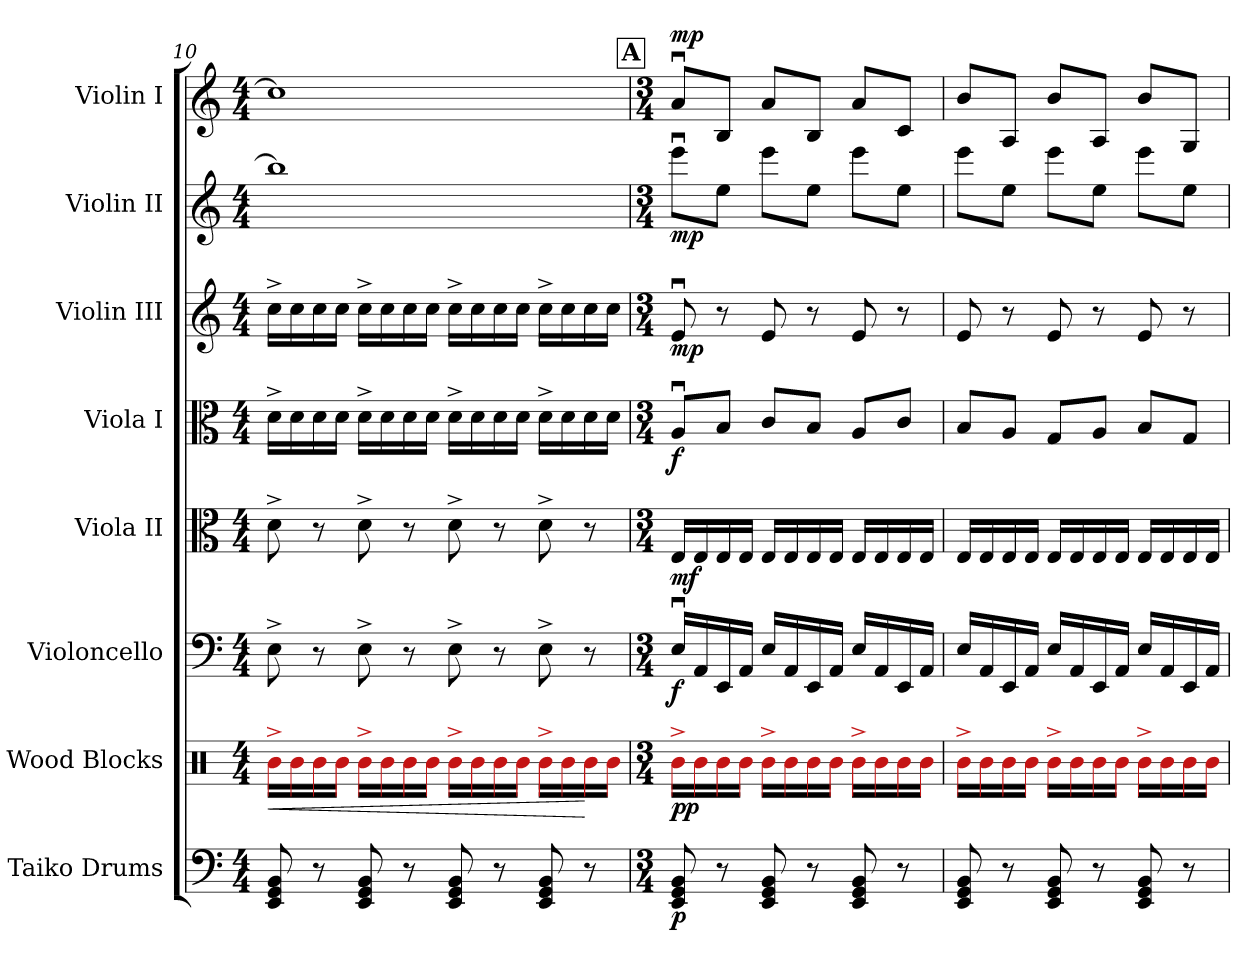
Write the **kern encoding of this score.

**kern	**dynam	**kern	**dynam	**kern	**dynam	**kern	**dynam	**kern	**dynam	**kern	**dynam	**kern	**dynam	**kern	**dynam
*part8	*part8	*part7	*part7	*part6	*part6	*part5	*part5	*part4	*part4	*part3	*part3	*part2	*part2	*part1	*part1
*staff8	*staff8	*staff7	*staff7	*staff6	*staff6	*staff5	*staff5	*staff4	*staff4	*staff3	*staff3	*staff2	*staff2	*staff1	*staff1
*I"Taiko Drums	*	*I"Wood Blocks	*	*I"Violoncello	*	*I"Viola II	*	*I"Viola I	*	*I"Violin III	*	*I"Violin II	*	*I"Violin I	*
*I'Taiko	*	*I'W.B.	*	*I'Vc.	*	*I'Vla.	*	*I'Vla.	*	*I'Vln.	*	*I'Vln. II	*	*I'Vln. I	*
*clefF4	*	*clefX	*	*clefF4	*	*clefC3	*	*clefC3	*	*clefG2	*	*clefG2	*	*clefG2	*
*ITrd-14c-24	*	*	*	*	*	*	*	*	*	*	*	*	*	*	*
*k[]	*	*k[]	*	*k[]	*	*k[]	*	*k[]	*	*k[]	*	*k[]	*	*k[]	*
*M4/4	*	*M4/4	*	*M4/4	*	*M4/4	*	*M4/4	*	*M4/4	*	*M4/4	*	*M4/4	*
=10	=10	=10	=10	=10	=10	=10	=10	=10	=10	=10	=10	=10	=10	=10	=10
!	!	!	!LO:HP:b	!	!	!	!	!	!	!	!	!	!	!	!
8e/ 8g/ 8b/	.	16b^\LL	<	8E^\	.	8d^\	.	16d^\LL	.	16cc^\LL	.	1bb]	.	1cc]	.
.	.	16b\	.	.	.	.	.	16d\	.	16cc\	.	.	.	.	.
8r	.	16b\	.	8r	.	8r	.	16d\	.	16cc\	.	.	.	.	.
.	.	16b\JJ	.	.	.	.	.	16d\JJ	.	16cc\JJ	.	.	.	.	.
8e/ 8g/ 8b/	.	16b^\LL	.	8E^\	.	8d^\	.	16d^\LL	.	16cc^\LL	.	.	.	.	.
.	.	16b\	.	.	.	.	.	16d\	.	16cc\	.	.	.	.	.
8r	.	16b\	.	8r	.	8r	.	16d\	.	16cc\	.	.	.	.	.
.	.	16b\JJ	.	.	.	.	.	16d\JJ	.	16cc\JJ	.	.	.	.	.
8e/ 8g/ 8b/	.	16b^\LL	.	8E^\	.	8d^\	.	16d^\LL	.	16cc^\LL	.	.	.	.	.
.	.	16b\	.	.	.	.	.	16d\	.	16cc\	.	.	.	.	.
8r	.	16b\	.	8r	.	8r	.	16d\	.	16cc\	.	.	.	.	.
.	.	16b\JJ	.	.	.	.	.	16d\JJ	.	16cc\JJ	.	.	.	.	.
8e/ 8g/ 8b/	.	16b^\LL	.	8E^\	.	8d^\	.	16d^\LL	.	16cc^\LL	.	.	.	.	.
.	.	16b\	.	.	.	.	.	16d\	.	16cc\	.	.	.	.	.
8r	.	16b\	[	8r	.	8r	.	16d\	.	16cc\	.	.	.	.	.
.	.	16b\JJ	.	.	.	.	.	16d\JJ	.	16cc\JJ	.	.	.	.	.
!!LO:LB:g=z
!!LO:REH:place=s1:a:B:fs=15.7124:t=A
=11	=11	=11	=11	=11	=11	=11	=11	=11	=11	=11	=11	=11	=11	=11	=11
*M3/4	*	*M3/4	*	*M3/4	*	*M3/4	*	*M3/4	*	*M3/4	*	*M3/4	*	*M3/4	*
!	!LO:DY:b	!	!LO:DY:b	!	!LO:DY:b	!	!LO:DY:b	!	!LO:DY:b	!	!LO:DY:b	!	!LO:DY:b	!	!LO:DY:a
8e/ 8g/ 8b/	p	16b^\LL	pp	16Eu/LL	f	16E/LL	mf	8Au/L	f	8eu/	mp	8eeeu\L	mp	8au/L	mp
.	.	16b\	.	16AA/	.	16E/	.	.	.	.	.	.	.	.	.
8r	.	16b\	.	16EE/	.	16E/	.	8B/J	.	8r	.	8ee\J	.	8B/J	.
.	.	16b\JJ	.	16AA/JJ	.	16E/JJ	.	.	.	.	.	.	.	.	.
8e/ 8g/ 8b/	.	16b^\LL	.	16E/LL	.	16E/LL	.	8c/L	.	8e/	.	8eee\L	.	8a/L	.
.	.	16b\	.	16AA/	.	16E/	.	.	.	.	.	.	.	.	.
8r	.	16b\	.	16EE/	.	16E/	.	8B/J	.	8r	.	8ee\J	.	8B/J	.
.	.	16b\JJ	.	16AA/JJ	.	16E/JJ	.	.	.	.	.	.	.	.	.
8e/ 8g/ 8b/	.	16b^\LL	.	16E/LL	.	16E/LL	.	8A/L	.	8e/	.	8eee\L	.	8a/L	.
.	.	16b\	.	16AA/	.	16E/	.	.	.	.	.	.	.	.	.
8r	.	16b\	.	16EE/	.	16E/	.	8c/J	.	8r	.	8ee\J	.	8c/J	.
.	.	16b\JJ	.	16AA/JJ	.	16E/JJ	.	.	.	.	.	.	.	.	.
!!LO:PB:g=z
=12	=12	=12	=12	=12	=12	=12	=12	=12	=12	=12	=12	=12	=12	=12	=12
8e/ 8g/ 8b/	.	16b^\LL	.	16E/LL	.	16E/LL	.	8B/L	.	8e/	.	8eee\L	.	8b/L	.
.	.	16b\	.	16AA/	.	16E/	.	.	.	.	.	.	.	.	.
8r	.	16b\	.	16EE/	.	16E/	.	8A/J	.	8r	.	8ee\J	.	8A/J	.
.	.	16b\JJ	.	16AA/JJ	.	16E/JJ	.	.	.	.	.	.	.	.	.
8e/ 8g/ 8b/	.	16b^\LL	.	16E/LL	.	16E/LL	.	8G/L	.	8e/	.	8eee\L	.	8b/L	.
.	.	16b\	.	16AA/	.	16E/	.	.	.	.	.	.	.	.	.
8r	.	16b\	.	16EE/	.	16E/	.	8A/J	.	8r	.	8ee\J	.	8A/J	.
.	.	16b\JJ	.	16AA/JJ	.	16E/JJ	.	.	.	.	.	.	.	.	.
8e/ 8g/ 8b/	.	16b^\LL	.	16E/LL	.	16E/LL	.	8B/L	.	8e/	.	8eee\L	.	8b/L	.
.	.	16b\	.	16AA/	.	16E/	.	.	.	.	.	.	.	.	.
8r	.	16b\	.	16EE/	.	16E/	.	8G/J	.	8r	.	8ee\J	.	8G/J	.
.	.	16b\JJ	.	16AA/JJ	.	16E/JJ	.	.	.	.	.	.	.	.	.
=	=	=	=	=	=	=	=	=	=	=	=	=	=	=	=
*-	*-	*-	*-	*-	*-	*-	*-	*-	*-	*-	*-	*-	*-	*-	*-
